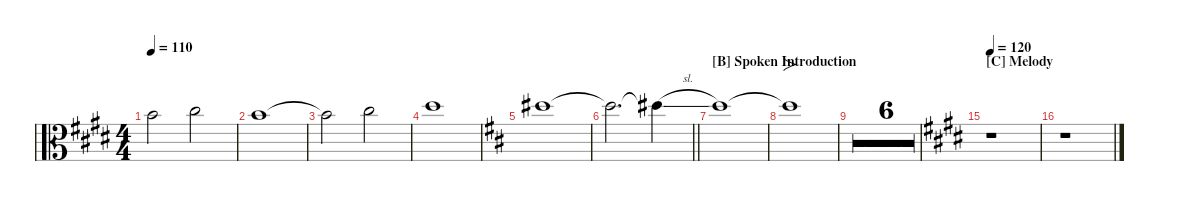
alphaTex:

\defaultSystemsLayout 4
\hideDynamics
\bracketExtendMode nobrackets
\singleTrackTrackNamePolicy hidden
\multiTrackTrackNamePolicy hidden
\firstSystemTrackNameMode fullname
\firstSystemTrackNameOrientation horizontal
\otherSystemsTrackNameOrientation horizontal
\track ("Viola" "Viola") {multiBarRest instrument viola}
\staff {score}
\tuning (A4 D4 G3 C3)
\ts (4 4)
\tempo 110
\clef c3
\ks e
2.1{t acc forcenatural}.2{dy mp} 4.1{acc #}.2 |
2.1{acc forcenatural}.1 |
2.1{t acc forcenatural}.2 4.1{acc #}.2 |
6.1{acc #}.1 |
\ks bminor
6.1{acc #}.1 |
\barLineRight lightlight
6.1{t acc #}.2{d} 6.1{sl t acc #}.4 |
\section ("B" "Spoken Introduction")
5.1{acc forcenatural}.1 |
5.1{t acc forcenatural}.1{fo} |
r.1 |
r.1 |
r.1 |
r.1 |
r.1 |
\barLineRight lightlight
r.1 |
\section ("C" "Melody")
\tempo 120
\ks e
r.1 |
r.1
